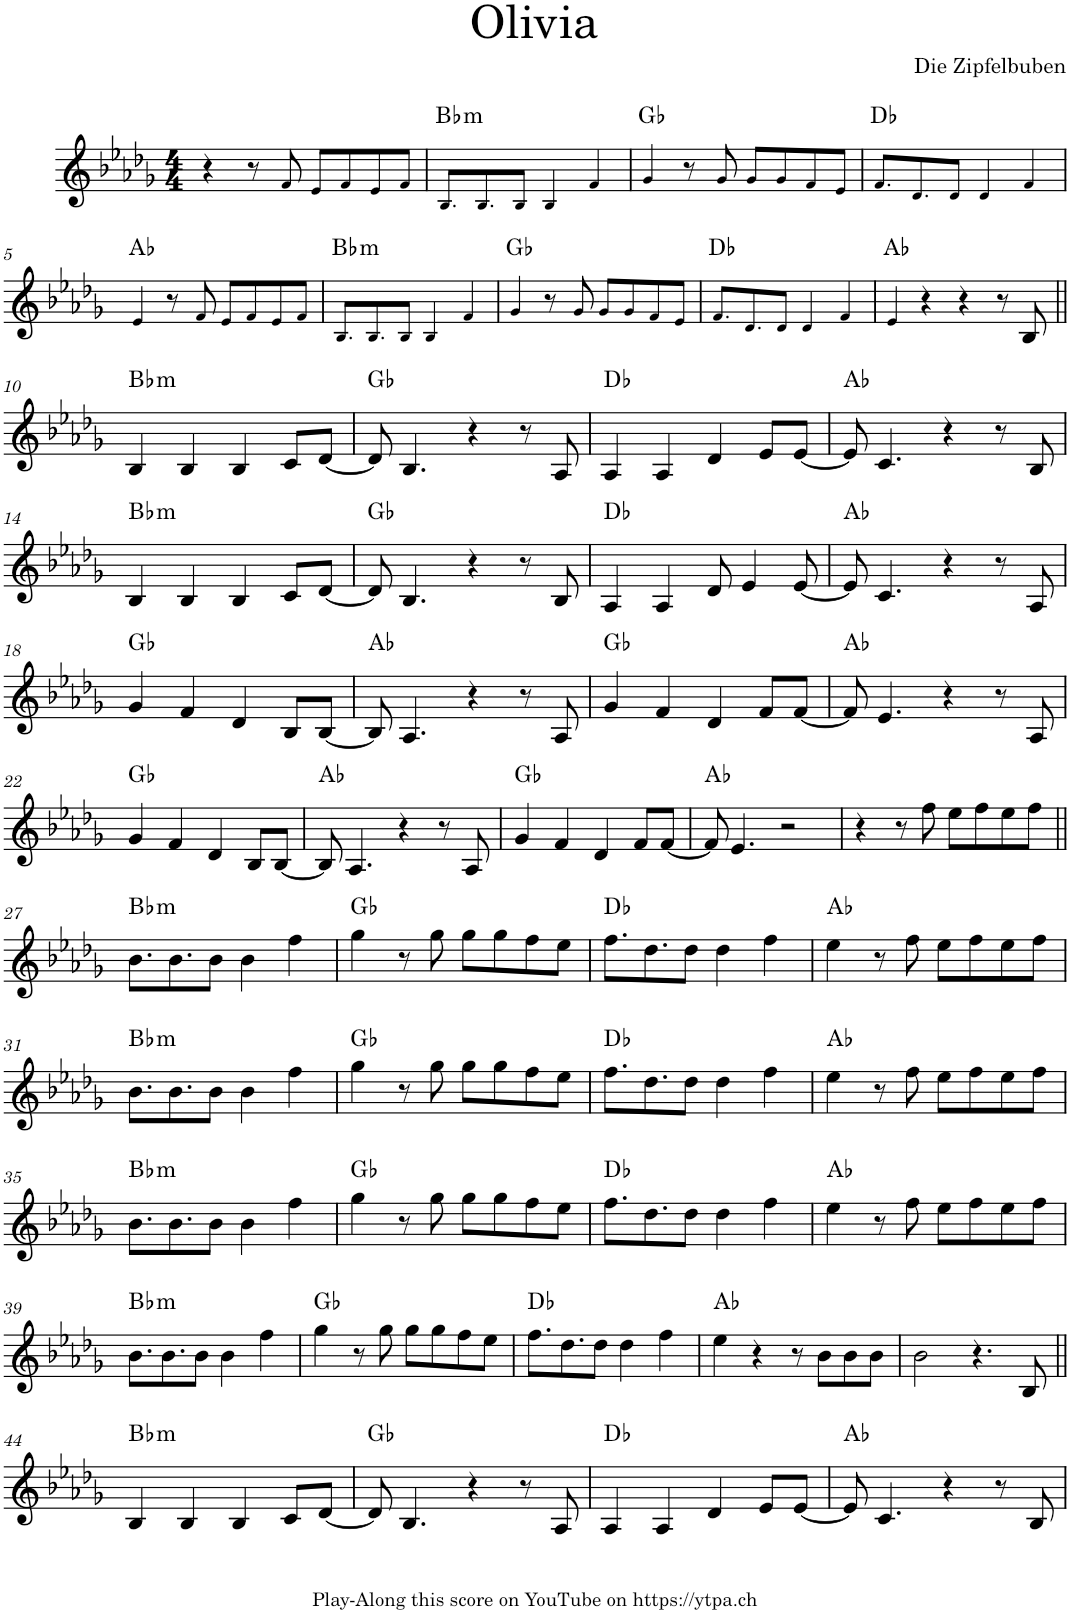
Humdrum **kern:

**kern	**harte
*part1	*part1
*staff1	*
*I"Piano	*
*I'Pno.	*
*clefG2	*
*k[b-e-a-d-g-]	*
*M4/4	*
=1	=1
4r	.
8r	.
8f!/	.
8e-!/L	.
8f!/	.
8e-!/	.
8f!/J	.
=2	=2
!	!LO:H:kt=m
8.B-!/L	Bb:min
8.B-!/	.
8B-!/J	.
4B-!/	.
4f!/	.
=3	=3
4g-!/	Gb:maj
8r	.
8g-!/	.
8g-!/L	.
8g-!/	.
8f!/	.
8e-!/J	.
=4	=4
8.f!/L	Db:maj
8.d-!/	.
8d-!/J	.
4d-!/	.
4f!/	.
!!LO:LB:g=z
=5	=5
4e-!/	Ab:maj
8r	.
8f!/	.
8e-!/L	.
8f!/	.
8e-!/	.
8f!/J	.
=6	=6
!	!LO:H:kt=m
8.B-!/L	Bb:min
8.B-!/	.
8B-!/J	.
4B-!/	.
4f!/	.
=7	=7
4g-!/	Gb:maj
8r	.
8g-!/	.
8g-!/L	.
8g-!/	.
8f!/	.
8e-!/J	.
=8	=8
8.f!/L	Db:maj
8.d-!/	.
8d-!/J	.
4d-!/	.
4f!/	.
=9	=9
4e-!/	Ab:maj
4r	.
4r	.
8r	.
8B-/	.
!!LO:LB:g=z
=10||	=10||
!	!LO:H:kt=m
4B-/	Bb:min
4B-/	.
4B-/	.
8c/L	.
[8d-/J	.
=11	=11
8d-/]	Gb:maj
4.B-/	.
4r	.
8r	.
8A-/	.
=12	=12
4A-/	Db:maj
4A-/	.
4d-/	.
8e-/L	.
[8e-/J	.
=13	=13
8e-/]	Ab:maj
4.c/	.
4r	.
8r	.
8B-/	.
!!LO:LB:g=z
=14	=14
!	!LO:H:kt=m
4B-/	Bb:min
4B-/	.
4B-/	.
8c/L	.
[8d-/J	.
=15	=15
8d-/]	Gb:maj
4.B-/	.
4r	.
8r	.
8B-/	.
=16	=16
4A-/	Db:maj
4A-/	.
8d-/	.
4e-/	.
[8e-/	.
=17	=17
8e-/]	Ab:maj
4.c/	.
4r	.
8r	.
8A-/	.
!!LO:LB:g=z
=18	=18
4g-/	Gb:maj
4f/	.
4d-/	.
8B-/L	.
[8B-/J	.
=19	=19
8B-/]	Ab:maj
4.A-/	.
4r	.
8r	.
8A-/	.
=20	=20
4g-/	Gb:maj
4f/	.
4d-/	.
8f/L	.
[8f/J	.
=21	=21
8f/]	Ab:maj
4.e-/	.
4r	.
8r	.
8A-/	.
!!LO:LB:g=z
=22	=22
4g-/	Gb:maj
4f/	.
4d-/	.
8B-/L	.
[8B-/J	.
=23	=23
8B-/]	Ab:maj
4.A-/	.
4r	.
8r	.
8A-/	.
=24	=24
4g-/	Gb:maj
4f/	.
4d-/	.
8f/L	.
[8f/J	.
=25	=25
8f/]	Ab:maj
4.e-/	.
2r	.
=26	=26
4r	.
8r	.
8ff\	.
8ee-\L	.
8ff\	.
8ee-\	.
8ff\J	.
!!LO:LB:g=z
=27||	=27||
!	!LO:H:kt=m
8.b-\L	Bb:min
8.b-\	.
8b-\J	.
4b-\	.
4ff\	.
=28	=28
4gg-\	Gb:maj
8r	.
8gg-\	.
8gg-\L	.
8gg-\	.
8ff\	.
8ee-\J	.
=29	=29
8.ff\L	Db:maj
8.dd-\	.
8dd-\J	.
4dd-\	.
4ff\	.
=30	=30
4ee-\	Ab:maj
8r	.
8ff\	.
8ee-\L	.
8ff\	.
8ee-\	.
8ff\J	.
!!LO:LB:g=z
=31	=31
!	!LO:H:kt=m
8.b-\L	Bb:min
8.b-\	.
8b-\J	.
4b-\	.
4ff\	.
=32	=32
4gg-\	Gb:maj
8r	.
8gg-\	.
8gg-\L	.
8gg-\	.
8ff\	.
8ee-\J	.
=33	=33
8.ff\L	Db:maj
8.dd-\	.
8dd-\J	.
4dd-\	.
4ff\	.
=34	=34
4ee-\	Ab:maj
8r	.
8ff\	.
8ee-\L	.
8ff\	.
8ee-\	.
8ff\J	.
!!LO:LB:g=z
=35	=35
!	!LO:H:kt=m
8.b-\L	Bb:min
8.b-\	.
8b-\J	.
4b-\	.
4ff\	.
=36	=36
4gg-\	Gb:maj
8r	.
8gg-\	.
8gg-\L	.
8gg-\	.
8ff\	.
8ee-\J	.
=37	=37
8.ff\L	Db:maj
8.dd-\	.
8dd-\J	.
4dd-\	.
4ff\	.
=38	=38
4ee-\	Ab:maj
8r	.
8ff\	.
8ee-\L	.
8ff\	.
8ee-\	.
8ff\J	.
!!LO:LB:g=z
=39	=39
!	!LO:H:kt=m
8.b-\L	Bb:min
8.b-\	.
8b-\J	.
4b-\	.
4ff\	.
=40	=40
4gg-\	Gb:maj
8r	.
8gg-\	.
8gg-\L	.
8gg-\	.
8ff\	.
8ee-\J	.
=41	=41
8.ff\L	Db:maj
8.dd-\	.
8dd-\J	.
4dd-\	.
4ff\	.
=42	=42
4ee-\	Ab:maj
4r	.
8r	.
8b-\L	.
8b-\	.
8b-\J	.
=43	=43
2b-\	.
4.r	.
8B-/	.
!!LO:LB:g=z
=44||	=44||
!	!LO:H:kt=m
4B-/	Bb:min
4B-/	.
4B-/	.
8c/L	.
[8d-/J	.
=45	=45
8d-/]	Gb:maj
4.B-/	.
4r	.
8r	.
8A-/	.
=46	=46
4A-/	Db:maj
4A-/	.
4d-/	.
8e-/L	.
[8e-/J	.
=47	=47
8e-/]	Ab:maj
4.c/	.
4r	.
8r	.
8B-/	.
=	=
*-	*-
